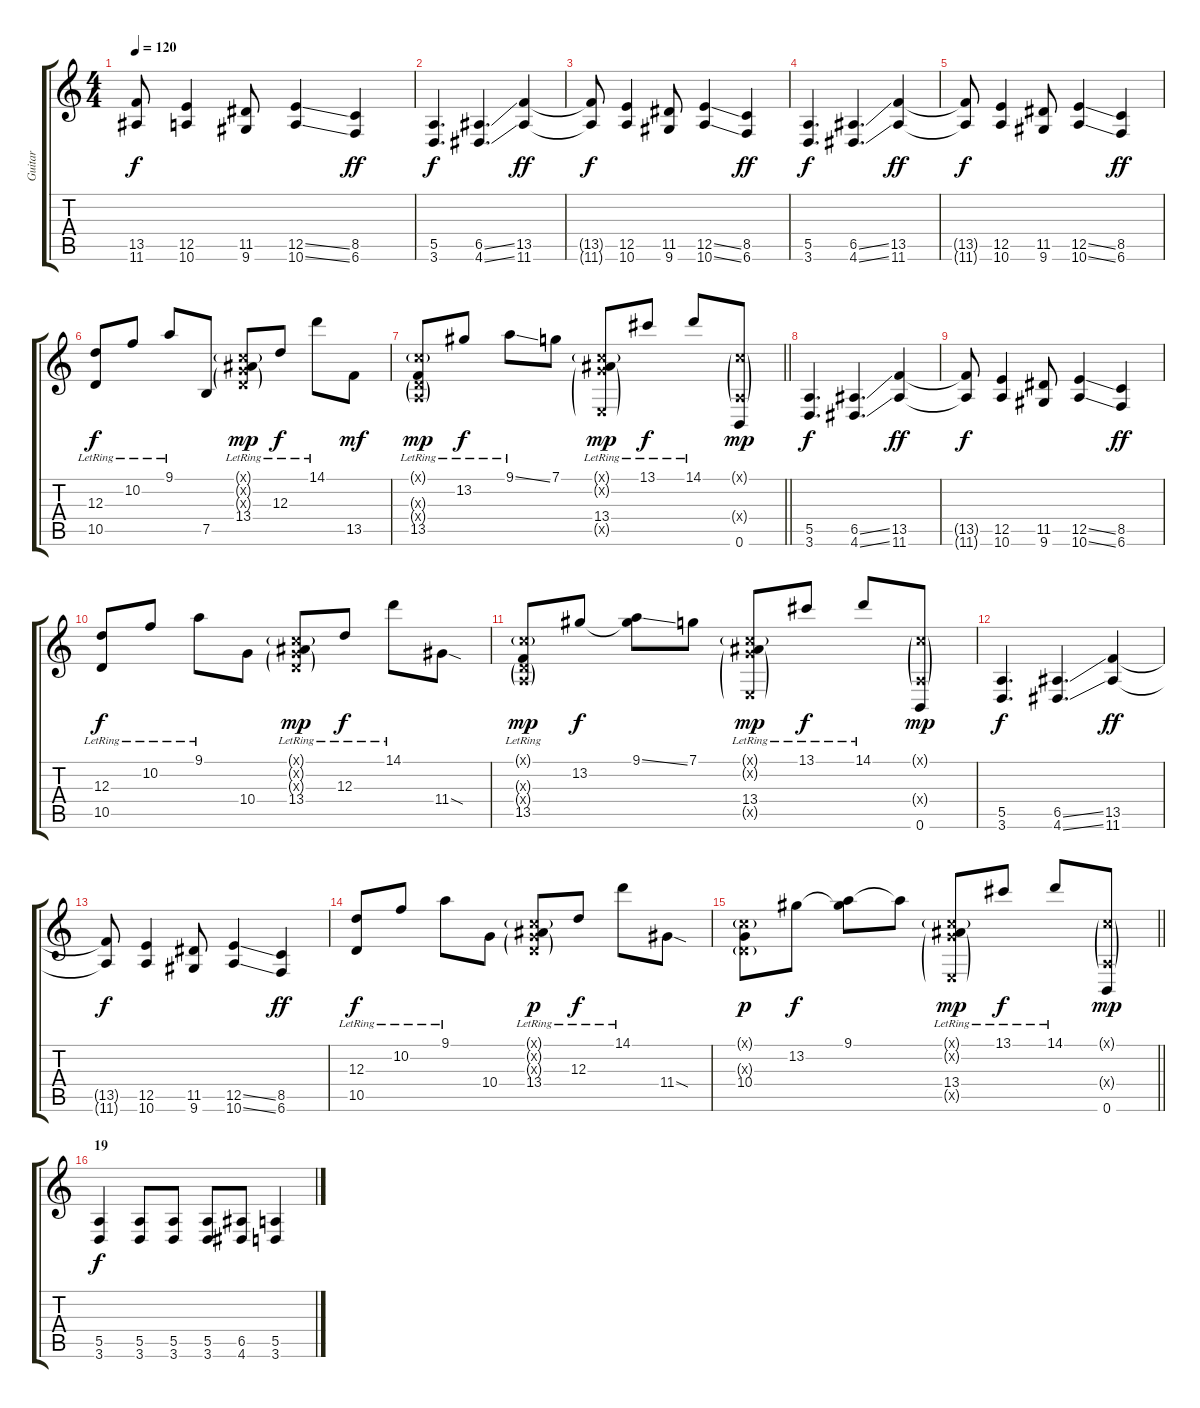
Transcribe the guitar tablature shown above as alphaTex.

\track ("Guitar" "Guitar") {instrument distortionguitar}
\staff {score tabs}
\tuning (C4 G3 D3 A2 E2 B1) {hide}
\ts (4 4)
\tempo 120
\clef g2
\ks c
(13.5{t} 11.6{t}).8{dy f} (12.5 10.6).4 (11.5 9.6).8 (12.5{ss} 10.6{ss}).4 (8.5 6.6).4{dy ff} |
(5.5 3.6).4{d dy f} (6.5{ss} 4.6{ss}).4{d} (13.5 11.6).4{dy ff} |
(13.5{t} 11.6{t}).8{dy f} (12.5 10.6).4 (11.5 9.6).8 (12.5{ss} 10.6{ss}).4 (8.5 6.6).4{dy ff} |
(5.5 3.6).4{d dy f} (6.5{ss} 4.6{ss}).4{d} (13.5 11.6).4{dy ff} |
(13.5{t} 11.6{t}).8{dy f} (12.5 10.6).4 (11.5 9.6).8 (12.5{ss} 10.6{ss}).4 (8.5 6.6).4{dy ff} |
(12.3{lr} 10.5{lr}).8{dy f} 10.2{lr}.8 9.1{lr}.8 7.5.8 (0.1{g x} 0.2{g x} 0.3{g x} 13.4{lr}).8{dy mp} 12.3{lr}.8{dy f} 14.1{lr}.8 13.5.8{dy mf} |
\barLineRight lightlight
(0.1{g x} 0.3{g x} 0.4{g x} 13.5{lr}).8{dy mp} 13.2{lr}.8{dy f} 9.1{ss lr}.8 7.1.8 (0.1{g x} 0.2{g x} 13.4{lr} 0.5{g x}).8{dy mp} 13.1{lr}.8{dy f} 14.1{lr}.8 (0.1{g x} 0.4{g x} 0.6).8{dy mp} |
\section ("" "")
(5.5 3.6).4{d dy f} (6.5{ss} 4.6{ss}).4{d} (13.5 11.6).4{dy ff} |
(13.5{t} 11.6{t}).8{dy f} (12.5 10.6).4 (11.5 9.6).8 (12.5{ss} 10.6{ss}).4 (8.5 6.6).4{dy ff} |
(12.3{lr} 10.5{lr}).8{dy f} 10.2{lr}.8 9.1{lr}.8 10.4.8 (0.1{g x} 0.2{g x} 0.3{g x} 13.4{lr}).8{dy mp} 12.3{lr}.8{dy f} 14.1{lr}.8 11.4{sod}.8 |
(0.1{g x} 0.3{g x} 0.4{g x} 13.5{lr}).8{dy mp} 13.2.8{dy f} (9.1{ss} 13.2{t}).8 7.1.8 (0.1{g x} 0.2{g x} 13.4{lr} 0.5{g x}).8{dy mp} 13.1{lr}.8{dy f} 14.1{lr}.8 (0.1{g x} 0.4{g x} 0.6).8{dy mp} |
(5.5 3.6).4{d dy f} (6.5{ss} 4.6{ss}).4{d} (13.5 11.6).4{dy ff} |
(13.5{t} 11.6{t}).8{dy f} (12.5 10.6).4 (11.5 9.6).8 (12.5{ss} 10.6{ss}).4 (8.5 6.6).4{dy ff} |
(12.3{lr} 10.5{lr}).8{dy f} 10.2{lr}.8 9.1{lr}.8 10.4.8 (0.1{g x} 0.2{g x} 0.3{g x} 13.4{lr}).8{dy p} 12.3{lr}.8{dy f} 14.1{lr}.8 11.4{sod}.8 |
\barLineRight lightlight
(0.1{g x} 0.3{g x} 10.4).8{dy p} 13.2.8{dy f} (9.1 13.2{t}).8 9.1{t}.8 (0.1{g x} 0.2{g x} 13.4{lr} 0.5{g x}).8{dy mp} 13.1{lr}.8{dy f} 14.1{lr}.8 (0.1{g x} 0.4{g x} 0.6).8{dy mp} |
\section ("" "19")
(5.5 3.6).4{dy f} (5.5 3.6).8 (5.5 3.6).8 (5.5 3.6).8 (6.5 4.6).8 (5.5 3.6).4
